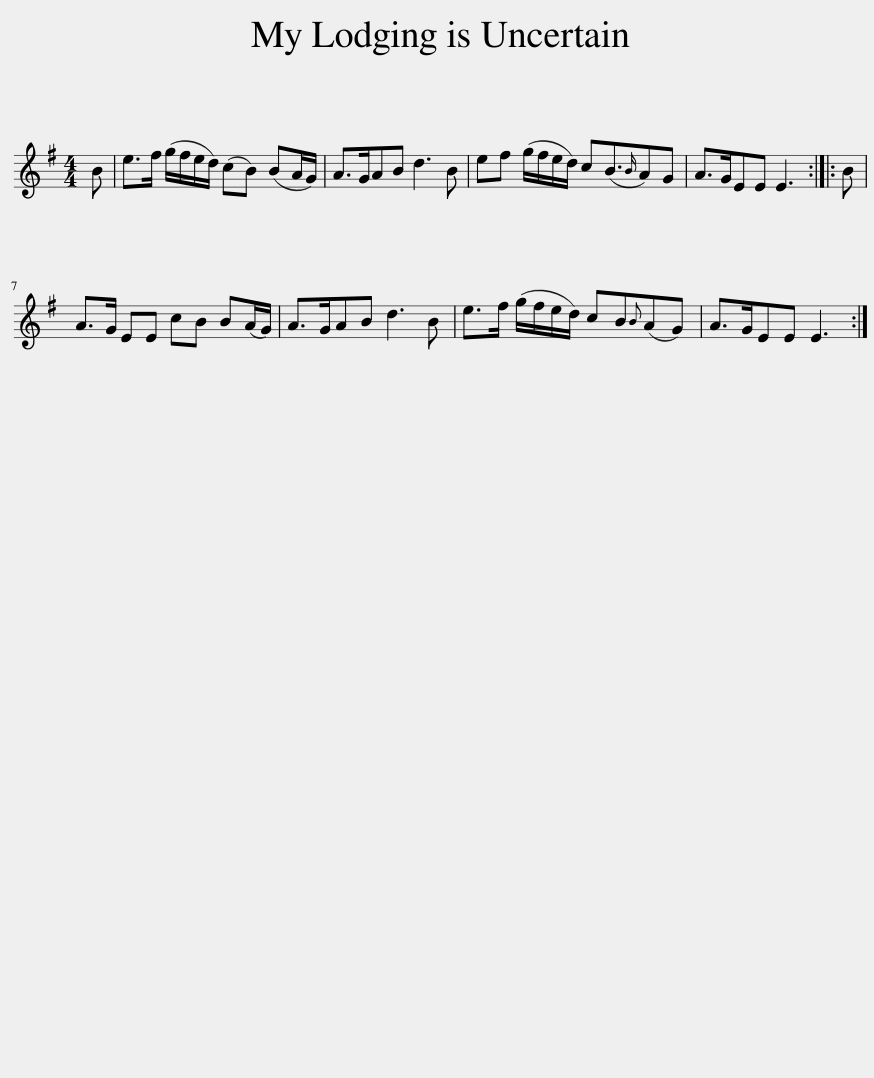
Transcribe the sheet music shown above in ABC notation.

X:1
L:1/8
M:4/4
I:linebreak $
K:Emin
V:1 treble
V:1
 B | e>f (g/f/e/d/) (cB) (BA/G/) | A>GAB d3 B | ef (g/f/e/d/) c(B3/2{B}A)G | A>GEE E3 :: %5
 B |$ A>G EE cB B(A/G/) | A>GAB d3 B | e>f (g/f/e/d/) cB{B}(AG) | A>GEE E3 :| %10
